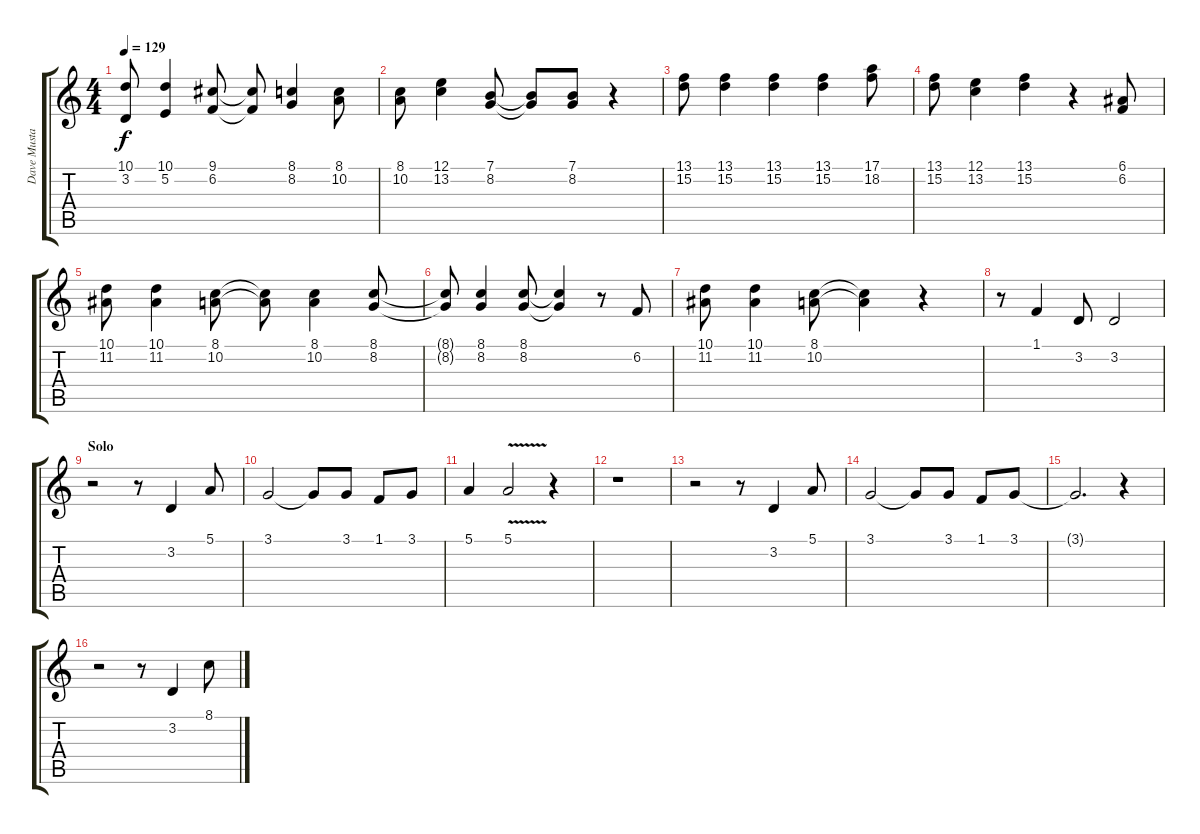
\track ("Dave Mustaine (vocals)" "Dave Musta") {instrument lead6voice}
\staff {score tabs}
\tuning (E4 B3 G3 D3 A2 E2) {hide}
\ts (4 4)
\tempo 129
\clef g2
\ks c
(10.1 3.2).8{dy f} (10.1 5.2).4 (9.1 6.2).8 (9.1{t} 6.2{t}).8 (8.1 8.2).4 (8.1 10.2).8 |
(8.1 10.2).8 (12.1 13.2).4 (7.1 8.2).8 (7.1{t} 8.2{t}).8 (7.1 8.2).8 r.4 |
(13.1 15.2).8 (13.1 15.2).4 (13.1 15.2).4 (13.1 15.2).4 (17.1 18.2).8 |
(13.1 15.2).8 (12.1 13.2).4 (13.1 15.2).4 r.4 (6.1 6.2).8 |
(10.1 11.2).8 (10.1 11.2).4 (8.1 10.2).8 (8.1{t} 10.2{t}).8 (8.1 10.2).4 (8.1 8.2).8 |
(8.1{t} 8.2{t}).8 (8.1 8.2).4 (8.1 8.2).8 (8.1{t} 8.2{t}).4 r.8 6.2.8 |
(10.1 11.2).8 (10.1 11.2).4 (8.1 10.2).8 (8.1{t} 10.2{t}).4 r.4 |
r.8 1.1.4 3.2.8 3.2.2 |
\section ("" "Solo")
r.2{volume 8} r.8 3.2.4 5.1.8 |
3.1.2 3.1{t}.8 3.1.8 1.1.8 3.1.8 |
5.1.4 5.1{v}.2 r.4 |
r.1 |
r.2 r.8 3.2.4 5.1.8 |
3.1.2 3.1{t}.8 3.1.8 1.1.8 3.1.8 |
3.1{t}.2{d} r.4 |
r.2 r.8 3.2.4 8.1.8
